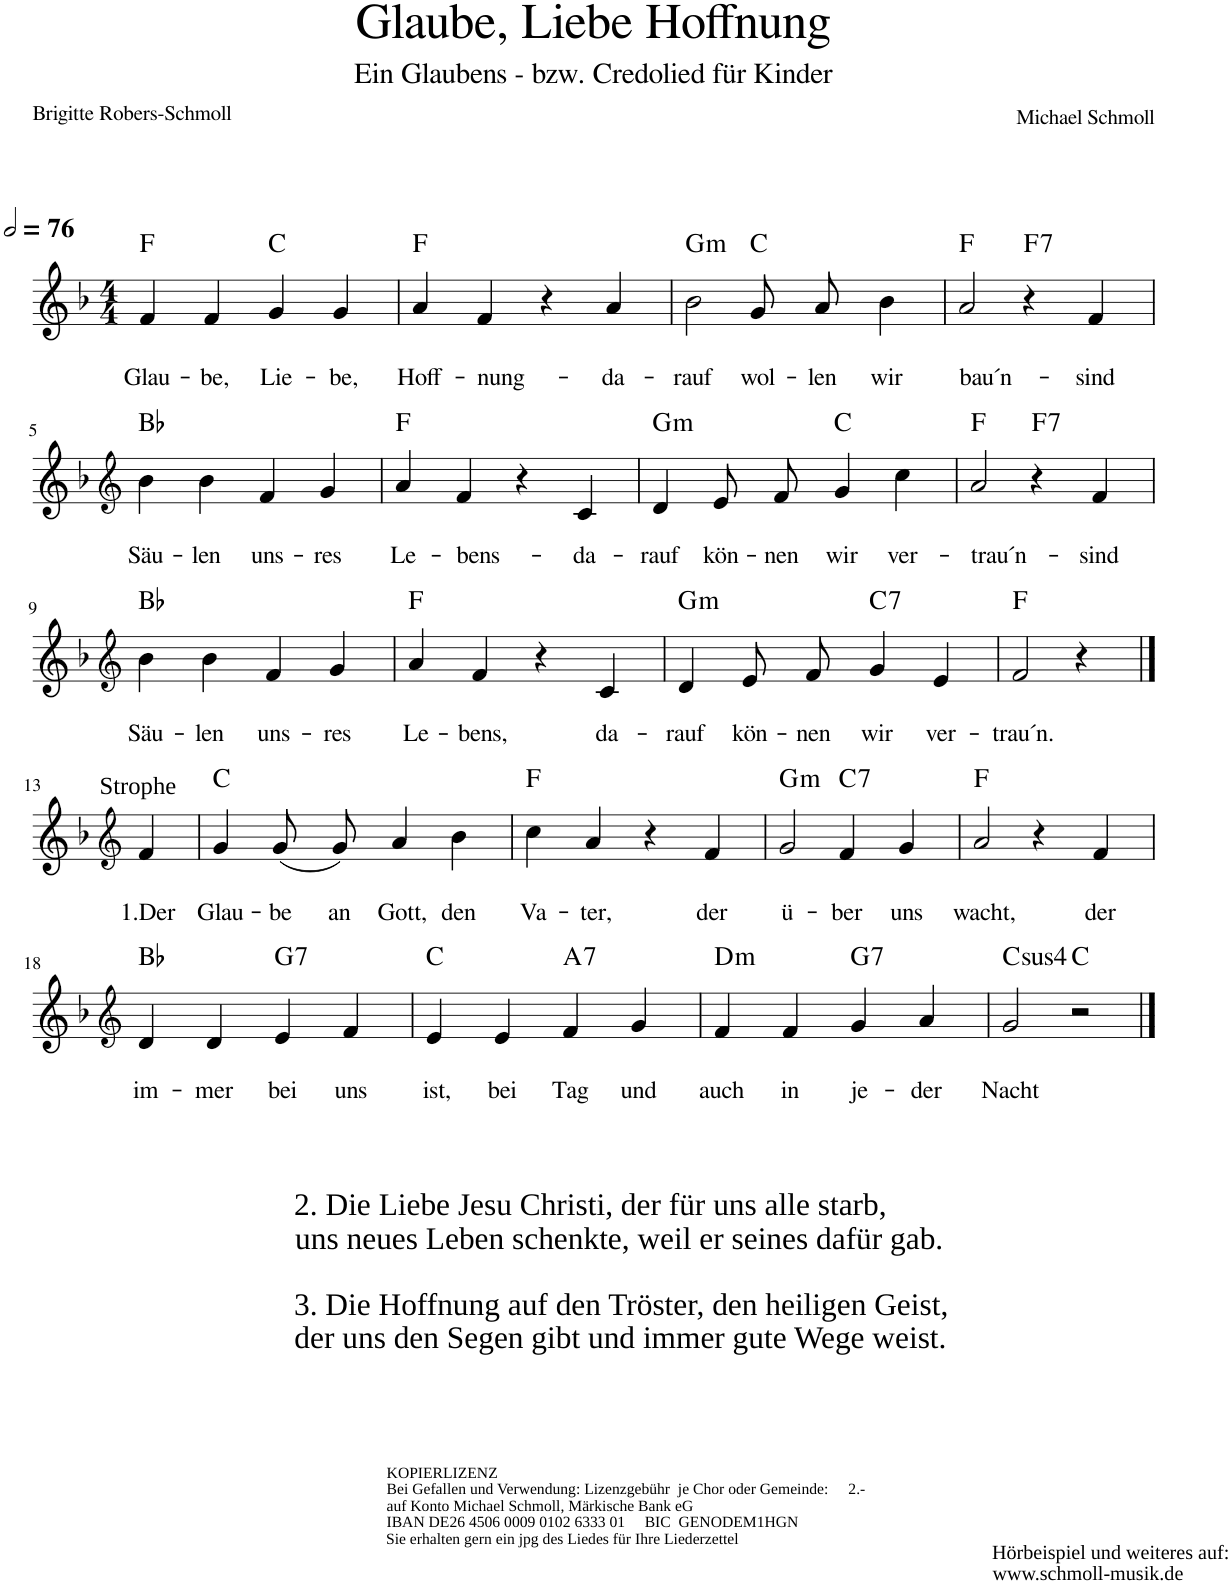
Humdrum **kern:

**kern	**text	**text	**harte
*part1	*part1	*part1	*part1
*staff1	*staff1	*staff1	*
*I"unbenannt1	*	*	*
*clefG2	*	*	*
*k[b-]	*	*	*
*M4/4	*	*	*
*MM152	*	*	*
=1	=1	=1	=1
!	!	!LO:LY:b	!
4f/	.	Glau-	F:maj
!	!	!LO:LY:b	!
4f/	.	be,	.
!	!	!LO:LY:b	!
4g/	.	Lie-	C:maj
!	!	!LO:LY:b	!
4g/	.	be,	.
=2	=2	=2	=2
!	!	!LO:LY:b	!
4a/	.	Hoff-	F:maj
!	!	!LO:LY:b	!
4f/	.	nung-	.
4r	.	.	.
!	!	!LO:LY:b	!
4a/	.	da-	.
=3	=3	=3	=3
!	!	!LO:LY:b	!LO:H:kt=m
2b-\	.	rauf	G:min
!	!	!LO:LY:b	!
8g/L	.	wol-	C:maj
!	!	!LO:LY:b	!
8a/J	.	len	.
!	!	!LO:LY:b	!
4b-\	.	wir	.
=4	=4	=4	=4
!	!	!LO:LY:b	!
2a/	.	bau´n-	F:maj
!	!	!	!LO:H:kt=7
4r	.	.	F:7
!	!	!LO:LY:b	!
4f/	.	sind	.
!!LO:LB:g=z
=5	=5	=5	=5
*clefG2	*	*	*
!	!	!LO:LY:b	!
4b-\	.	Säu-	Bb:maj
!	!	!LO:LY:b	!
4b-\	.	len	.
!	!	!LO:LY:b	!
4f/	.	uns-	.
!	!	!LO:LY:b	!
4g/	.	res	.
=6	=6	=6	=6
!	!	!LO:LY:b	!
4a/	.	Le-	F:maj
!	!	!LO:LY:b	!
4f/	.	bens-	.
4r	.	.	.
!	!	!LO:LY:b	!
4c/	.	da-	.
=7	=7	=7	=7
!	!	!LO:LY:b	!LO:H:kt=m
4d/	.	rauf	G:min
!	!	!LO:LY:b	!
8e/L	.	kön-	.
!	!	!LO:LY:b	!
8f/J	.	nen	.
!	!	!LO:LY:b	!
4g/	.	wir	C:maj
!	!	!LO:LY:b	!
4cc\	.	ver-	.
=8	=8	=8	=8
!	!	!LO:LY:b	!
2a/	.	trau´n-	F:maj
!	!	!	!LO:H:kt=7
4r	.	.	F:7
!	!	!LO:LY:b	!
4f/	.	sind	.
!!LO:LB:g=z
=9	=9	=9	=9
*clefG2	*	*	*
!	!	!LO:LY:b	!
4b-\	.	Säu-	Bb:maj
!	!	!LO:LY:b	!
4b-\	.	len	.
!	!	!LO:LY:b	!
4f/	.	uns-	.
!	!	!LO:LY:b	!
4g/	.	res	.
=10	=10	=10	=10
!	!	!LO:LY:b	!
4a/	.	Le-	F:maj
!	!	!LO:LY:b	!
4f/	.	bens,	.
4r	.	.	.
!	!	!LO:LY:b	!
4c/	.	da-	.
=11	=11	=11	=11
!	!	!LO:LY:b	!LO:H:kt=m
4d/	.	rauf	G:min
!	!	!LO:LY:b	!
8e/L	.	kön-	.
!	!	!LO:LY:b	!
8f/J	.	nen	.
!	!	!LO:LY:b	!LO:H:kt=7
4g/	.	wir	C:7
!	!	!LO:LY:b	!
4e/	.	ver-	.
=12	=12	=12	=12
!	!	!LO:LY:b	!
2f/	.	trau´n.	F:maj
4r	.	.	.
!!LO:LB:g=z
==13	==13	==13	==13
*clefG2	*	*	*
!LO:TX:a:t=Strophe	!	!	!
!	!	!LO:LY:b	!
4f/	.	1.Der	.
=14	=14	=14	=14
!	!	!LO:LY:b	!
4g/	.	Glau-	C:maj
!	!	!LO:LY:b	!
(8g/L	.	be	.
!	!	!LO:LY:b	!
8g/J)	.	an	.
!	!	!LO:LY:b	!
4a/	.	Gott,	.
!	!	!LO:LY:b	!
4b-\	.	den	.
=15	=15	=15	=15
!	!	!LO:LY:b	!
4cc\	.	Va-	F:maj
!	!	!LO:LY:b	!
4a/	.	ter,	.
4r	.	.	.
!	!	!LO:LY:b	!
4f/	.	der	.
=16	=16	=16	=16
!	!	!LO:LY:b	!LO:H:kt=m
2g/	.	ü-	G:min
!	!	!LO:LY:b	!LO:H:kt=7
4f/	.	ber	C:7
!	!	!LO:LY:b	!
4g/	.	uns	.
=17	=17	=17	=17
!	!	!LO:LY:b	!
2a/	.	wacht,	F:maj
4r	.	.	.
!	!	!LO:LY:b	!
4f/	.	der	.
!!LO:LB:g=z
=18	=18	=18	=18
*clefG2	*	*	*
!LO:TX:b:t=2. Die Liebe Jesu Christi, der für uns alle starb,	!	!	!
!LO:TX:b:t=uns neues Leben schenkte, weil er seines dafür gab.	!	!	!
!LO:TX:b:t=3. Die Hoffnung auf den Tröster, den heiligen Geist,	!	!	!
!LO:TX:b:t=der uns den Segen gibt und immer gute Wege weist.	!	!	!
!	!	!LO:LY:b	!
4d/	.	im-	Bb:maj
!LO:TX:b:t=KOPIERLIZENZ	!	!	!
!LO:TX:b:t=Bei Gefallen und Verwendung&colon; Lizenzgebühr  je Chor oder Gemeinde&colon;  2.-	!	!	!
!LO:TX:b:t=auf Konto Michael Schmoll, Märkische Bank eG	!	!	!
!LO:TX:b:t=IBAN DE26 4506 0009 0102 6333 01     BIC  GENODEM1HGN	!	!	!
!LO:TX:b:t=Sie erhalten gern ein jpg des Liedes für Ihre Liederzettel	!	!	!
!	!	!LO:LY:b	!
4d/	.	mer	.
!	!	!LO:LY:b	!LO:H:kt=7
4e/	.	bei	G:7
!	!	!LO:LY:b	!
4f/	.	uns	.
=19	=19	=19	=19
!	!	!LO:LY:b	!
4e/	.	ist,	C:maj
!	!	!LO:LY:b	!
4e/	.	bei	.
!	!	!LO:LY:b	!LO:H:kt=7
4f/	.	Tag	A:7
!	!	!LO:LY:b	!
4g/	.	und	.
=20	=20	=20	=20
!	!	!LO:LY:b	!LO:H:kt=m
4f/	.	auch	D:min
!	!	!LO:LY:b	!
4f/	.	in	.
!	!	!LO:LY:b	!LO:H:kt=7
4g/	.	je-	G:7
!LO:TX:b:t=Hörbeispiel und weiteres auf&colon;	!	!	!
!LO:TX:b:t=www.schmoll-musik.de	!	!	!
!	!	!LO:LY:b	!
4a/	.	der	.
=21	=21	=21	=21
!	!	!LO:LY:b	!LO:H:kt=4
2g/	.	Nacht	C:sus4
2r	.	.	C:maj
==	==	==	==
*-	*-	*-	*-
